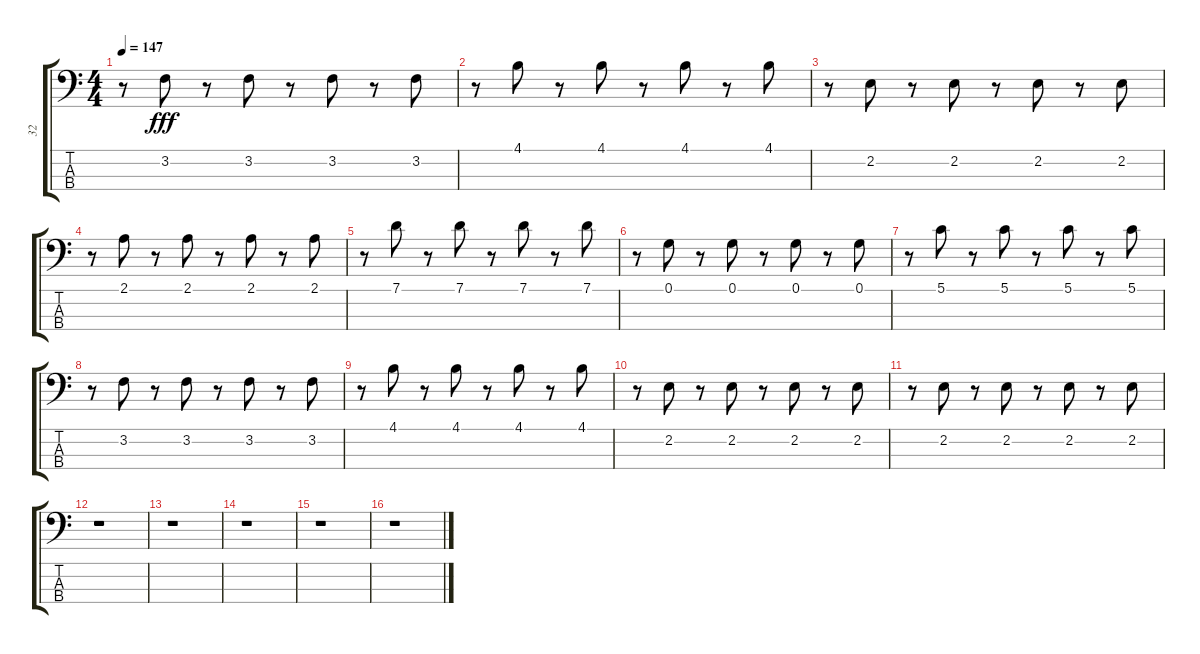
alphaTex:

\track ("32" "32") {instrument acousticbass}
\staff {score tabs}
\tuning (G2 D2 A1 E1) {hide}
\ts (4 4)
\tempo 147
\clef f4
\ks c
r.8{dy fff} 3.2.8 r.8 3.2.8 r.8 3.2.8 r.8 3.2.8 |
r.8 4.1.8 r.8 4.1.8 r.8 4.1.8 r.8 4.1.8 |
r.8 2.2.8 r.8 2.2.8 r.8 2.2.8 r.8 2.2.8 |
r.8 2.1.8 r.8 2.1.8 r.8 2.1.8 r.8 2.1.8 |
r.8 7.1.8 r.8 7.1.8 r.8 7.1.8 r.8 7.1.8 |
r.8 0.1.8 r.8 0.1.8 r.8 0.1.8 r.8 0.1.8 |
r.8 5.1.8 r.8 5.1.8 r.8 5.1.8 r.8 5.1.8 |
r.8 3.2.8 r.8 3.2.8 r.8 3.2.8 r.8 3.2.8 |
r.8 4.1.8 r.8 4.1.8 r.8 4.1.8 r.8 4.1.8 |
r.8 2.2.8 r.8 2.2.8 r.8 2.2.8 r.8 2.2.8 |
r.8 2.2.8 r.8 2.2.8 r.8 2.2.8 r.8 2.2.8 |
r.1 |
r.1 |
r.1 |
r.1 |
r.1
